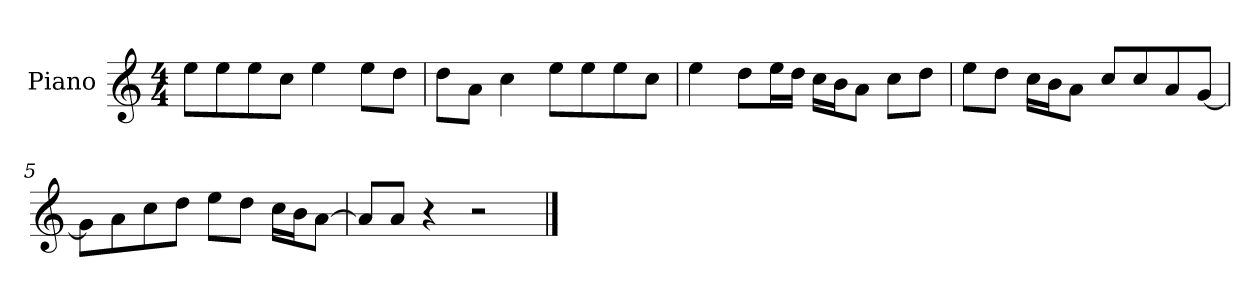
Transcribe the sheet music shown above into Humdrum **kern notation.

**kern
*part1
*staff1
*I"Piano
*I'P-no
*clefG2
*k[]
*M4/4
*MM90
=1
8ee\L
8ee\
8ee\
8cc\J
4ee\
8ee\L
8dd\J
=2
8dd\L
8a\J
4cc\
8ee\L
8ee\
8ee\
8cc\J
=3
4ee\
8dd\L
16ee\L
16dd\JJ
16cc\LL
16b\J
8a\J
8cc\L
8dd\J
=4
8ee\L
8dd\J
16cc\LL
16b\J
8a\J
8cc/L
8cc/
8a/
[8g/J
=5
8g\L]
8a\
8cc\
8dd\J
8ee\L
8dd\J
16cc\LL
16b\J
[8a\J
!!LO:LB:g=z
=6
8a/L]
8a/J
4r
2r
==
*-
